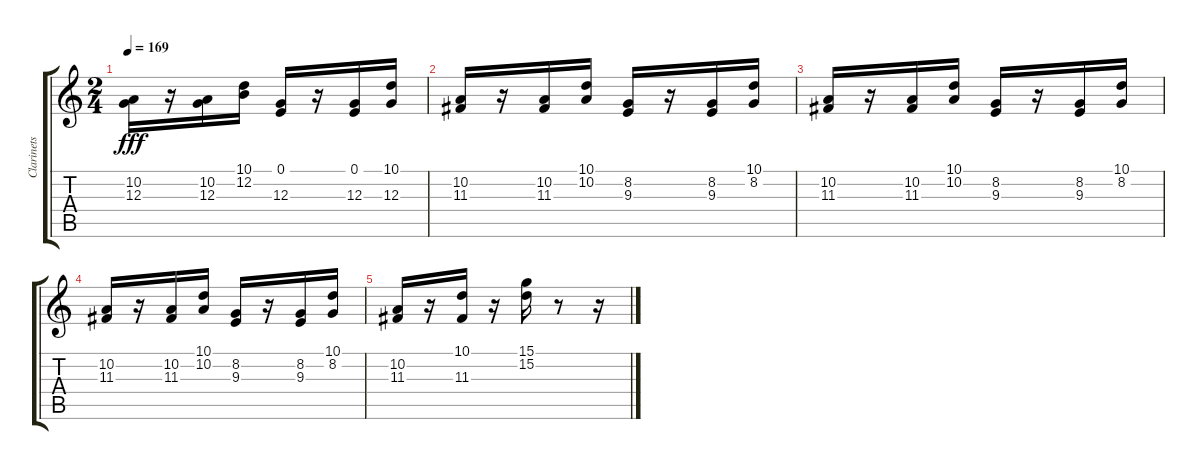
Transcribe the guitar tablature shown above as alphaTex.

\track ("Clarinets" "Clarinets") {instrument clarinet}
\staff {score tabs}
\tuning (E4 B3 G3 D3 A2 E2) {hide}
\ts (2 4)
\tempo 169
\clef g2
\ks c
(10.2 12.3).16{dy fff} r.16 (10.2 12.3).16 (10.1 12.2).16 (0.1 12.3).16 r.16 (0.1 12.3).16 (10.1 12.3).16 |
(10.2 11.3).16 r.16 (10.2 11.3).16 (10.1 10.2).16 (8.2 9.3).16 r.16 (8.2 9.3).16 (10.1 8.2).16 |
(10.2 11.3).16 r.16 (10.2 11.3).16 (10.1 10.2).16 (8.2 9.3).16 r.16 (8.2 9.3).16 (10.1 8.2).16 |
(10.2 11.3).16 r.16 (10.2 11.3).16 (10.1 10.2).16 (8.2 9.3).16 r.16 (8.2 9.3).16 (10.1 8.2).16 |
(10.2 11.3).16 r.16 (10.1 11.3).16 r.16 (15.1 15.2).16 r.8 r.16
